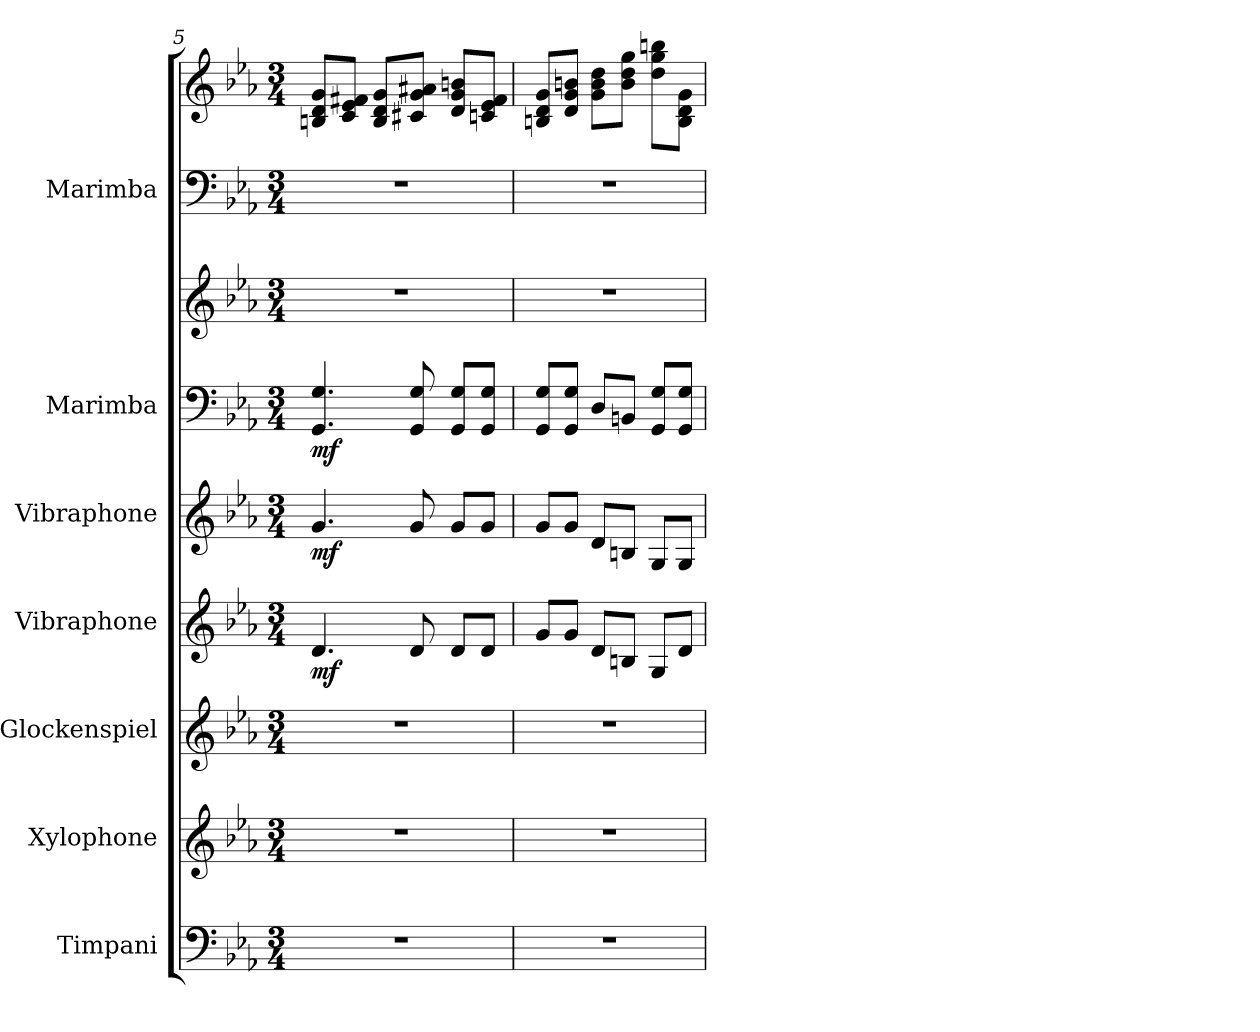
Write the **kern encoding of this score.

**kern	**kern	**kern	**kern	**dynam	**kern	**dynam	**kern	**kern	**dynam	**kern	**kern
*part7	*part6	*part5	*part4	*part4	*part3	*part3	*part2	*part2	*part2	*part1	*part1
*staff9	*staff8	*staff7	*staff6	*staff6	*staff5	*staff5	*staff4	*staff3	*staff3/4	*staff2	*staff1
*I"Timpani	*I"Xylophone	*I"Glockenspiel	*I"Vibraphone	*	*I"Vibraphone	*	*I"Marimba	*	*	*I"Marimba	*
*I'Timp.	*I'Xyl.	*I'Glk.	*I'Vib.	*	*I'Vib.	*	*I'Mrm.	*	*	*I'Mrm.	*
*clefF4	*clefG2	*clefG2	*clefG2	*	*clefG2	*	*clefF4	*clefG2	*	*clefF4	*clefG2
*	*ITrd-7c-12	*ITrd-14c-24	*	*	*	*	*	*	*	*	*
*k[b-e-a-]	*k[b-e-a-]	*k[b-e-a-]	*k[b-e-a-]	*	*k[b-e-a-]	*	*k[b-e-a-]	*k[b-e-a-]	*	*k[b-e-a-]	*k[b-e-a-]
*M3/4	*M3/4	*M3/4	*M3/4	*	*M3/4	*	*M3/4	*M3/4	*	*M3/4	*M3/4
=5	=5	=5	=5	=5	=5	=5	=5	=5	=5	=5	=5
!	!	!	!	!LO:DY:b	!	!LO:DY:b	!	!	!LO:DY:b=2	!	!
2.r	2.r	2.r	4.d/	mf	4.g/	mf	4.GG/ 4.G/	2.r	mf	2.r	8Bn/ 8d/ 8g/L
.	.	.	.	.	.	.	.	.	.	.	8c/ 8e-/ 8f#X/J
.	.	.	.	.	.	.	.	.	.	.	8B/ 8d/ 8g/L
.	.	.	8d/	.	8g/	.	8GG/ 8G/	.	.	.	8c#X/ 8g/ 8a#X/J
.	.	.	8d/L	.	8g/L	.	8GG/ 8G/L	.	.	.	8d/ 8g/ 8bn/L
.	.	.	8d/J	.	8g/J	.	8GG/ 8G/J	.	.	.	8cn/ 8e-/ 8f#/J
!!LO:PB:g=z
=6	=6	=6	=6	=6	=6	=6	=6	=6	=6	=6	=6
2.r	2.r	2.r	8g/L	.	8g/L	.	8GG/ 8G/L	2.r	.	2.r	8Bn/ 8d/ 8g/L
.	.	.	8g/J	.	8g/J	.	8GG/ 8G/J	.	.	.	8d/ 8g/ 8bn/J
.	.	.	8d/L	.	8d/L	.	8D/L	.	.	.	8g\ 8b\ 8dd\L
.	.	.	8Bn/J	.	8Bn/J	.	8BBn/J	.	.	.	8b\ 8dd\ 8gg\J
.	.	.	8G/L	.	8G/L	.	8GG/ 8G/L	.	.	.	8dd\ 8gg\ 8bbn\L
.	.	.	8d/J	.	8G/J	.	8GG/ 8G/J	.	.	.	8B\ 8d\ 8g\J
=	=	=	=	=	=	=	=	=	=	=	=
*-	*-	*-	*-	*-	*-	*-	*-	*-	*-	*-	*-
